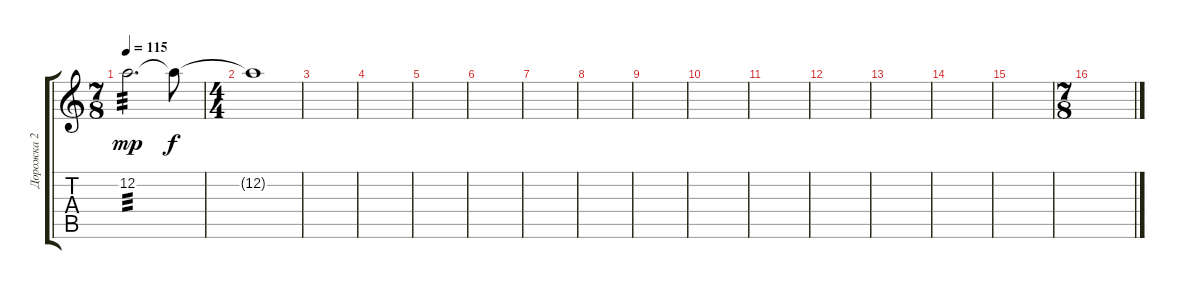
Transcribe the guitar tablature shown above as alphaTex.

\track ("Дорожка 2" "Дорожка 2") {instrument electricguitarjazz}
\staff {score tabs}
\tuning (D4 A3 F3 C3 G2 C2) {hide}
\ts (7 8)
\tempo 115
\clef g2
\ks c
12.2.2{d tp 3 dy mp} 12.2{t}.8{dy f} |
\ts (4 4)
12.2{t}.1 |
|
|
|
|
|
|
|
|
|
|
|
|
|
\ts (7 8)
